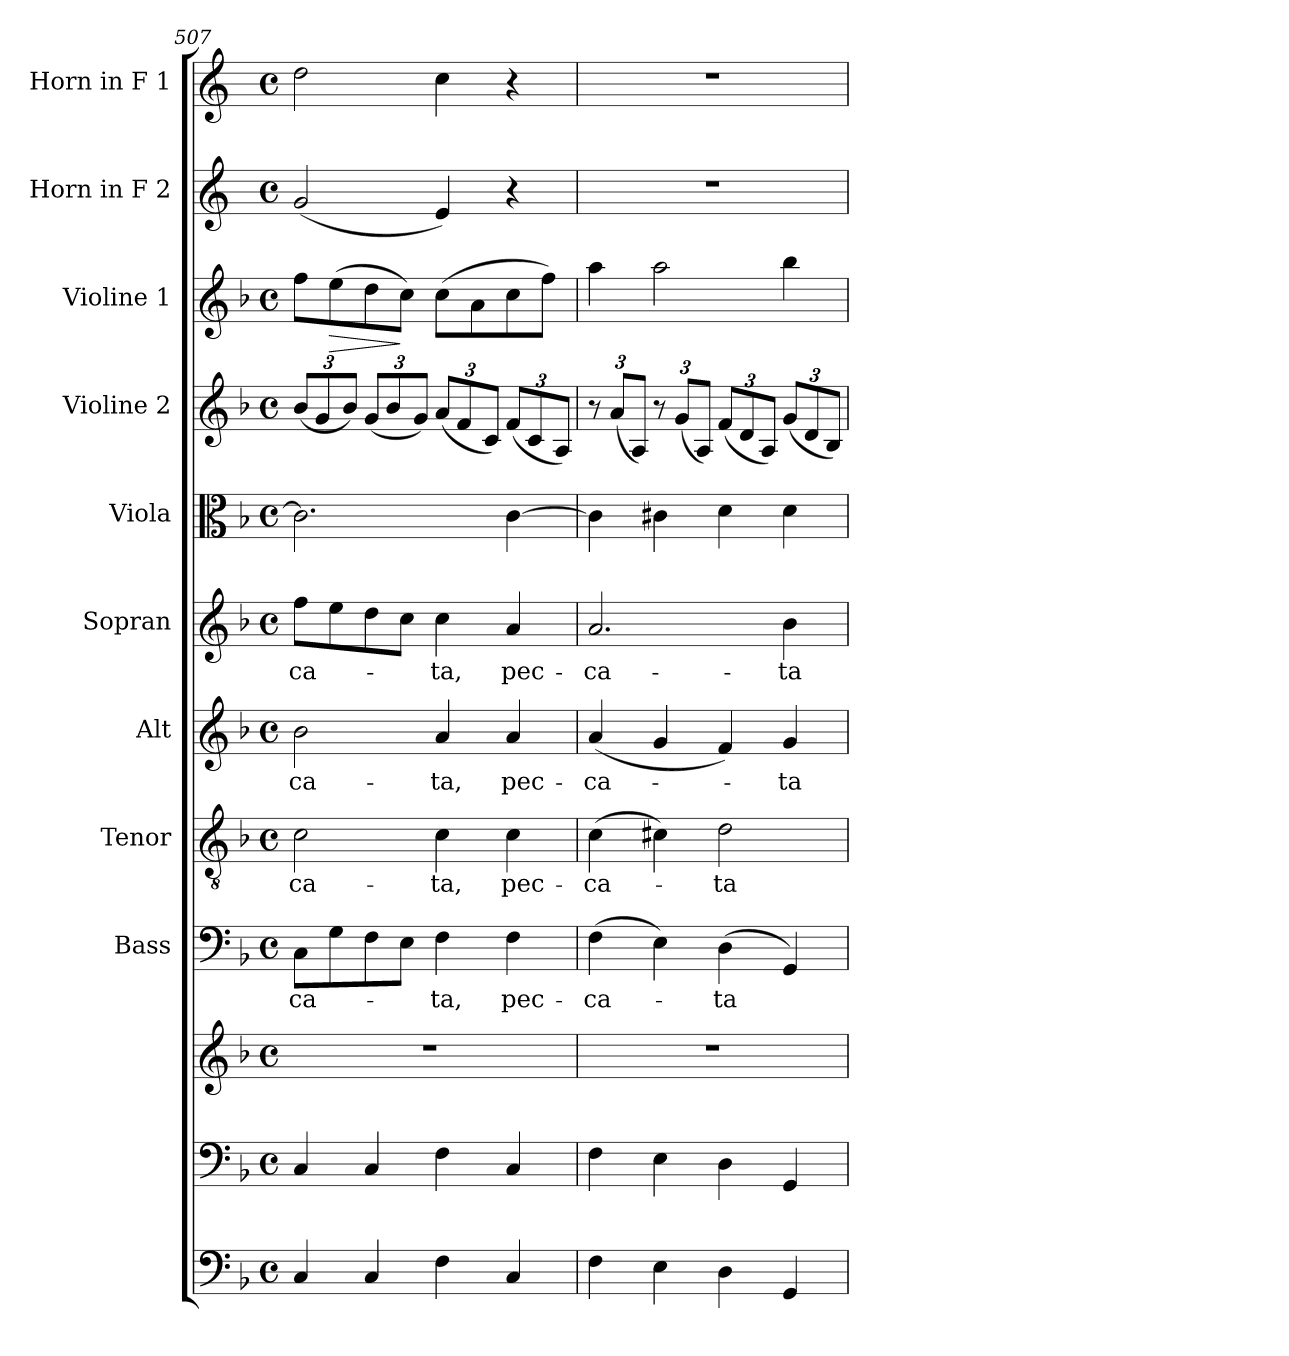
**kern	**kern	**kern	**kern	**text	**kern	**text	**kern	**text	**kern	**text	**kern	**kern	**kern	**dynam	**kern	**kern
*part11	*part10	*part10	*part9	*part9	*part8	*part8	*part7	*part7	*part6	*part6	*part5	*part4	*part3	*part3	*part2	*part1
*staff12	*staff11	*staff10	*staff9	*staff9	*staff8	*staff8	*staff7	*staff7	*staff6	*staff6	*staff5	*staff4	*staff3	*staff3	*staff2	*staff1
*	*	*	*I"Bass	*	*I"Tenor	*	*I"Alt	*	*I"Sopran	*	*I"Viola	*I"Violine 2	*I"Violine 1	*	*I"Horn in F 2	*I"Horn in F 1
*	*	*	*I'B.	*	*I'T.	*	*I'A.	*	*I'S.	*	*I'Vla.	*I'Vl. 2	*I'Vl. 1	*	*	*
!!LO:PB:g=z
*clefF4	*clefF4	*clefG2	*clefF4	*	*clefGv2	*	*clefG2	*	*clefG2	*	*clefC3	*clefG2	*clefG2	*	*clefG2	*clefG2
*ITrd7c12	*	*	*	*	*	*	*	*	*	*	*	*	*	*	*ITrd4c7	*ITrd4c7
*k[b-]	*k[b-]	*k[b-]	*k[b-]	*	*k[b-]	*	*k[b-]	*	*k[b-]	*	*k[b-]	*k[b-]	*k[b-]	*	*k[b-]	*k[b-]
*F:	*F:	*F:	*F:	*	*F:	*	*F:	*	*F:	*	*F:	*F:	*F:	*	*F:	*F:
*M4/4	*M4/4	*M4/4	*M4/4	*	*M4/4	*	*M4/4	*	*M4/4	*	*M4/4	*M4/4	*M4/4	*	*M4/4	*M4/4
*met(c)	*met(c)	*met(c)	*met(c)	*	*met(c)	*	*met(c)	*	*met(c)	*	*met(c)	*met(c)	*met(c)	*	*met(c)	*met(c)
=507	=507	=507	=507	=507	=507	=507	=507	=507	=507	=507	=507	=507	=507	=507	=507	=507
!	!	!	!	!LO:LY:b	!	!LO:LY:b	!	!LO:LY:b	!	!LO:LY:b	!	!	!	!	!	!
*	*	*	*	*	*	*	*	*	*	*	*	*Xbrackettup	*	*	*	*
4CC/	4C/	1r	8C\L	-ca-	2c\	-ca-	2b-\	-ca-	8ff\L	-ca-	2.c\]	(<12b-/L	8ff\L	.	(<2c/	2g\
.	.	.	.	.	.	.	.	.	.	.	.	12g/	.	.	.	.
!	!	!	!	!	!	!	!	!	!	!	!	!	!	!LO:HP:b	!	!
.	.	.	8G\	.	.	.	.	.	8ee\	.	.	.	(>8ee\	>	.	.
.	.	.	.	.	.	.	.	.	.	.	.	12b-/J)	.	.	.	.
4CC/	4C/	.	8F\	.	.	.	.	.	8dd\	.	.	(<12g/L	8dd\	.	.	.
.	.	.	.	.	.	.	.	.	.	.	.	12b-/	.	.	.	.
.	.	.	8E\J	.	.	.	.	.	8cc\J	.	.	.	8cc\J)	]	.	.
.	.	.	.	.	.	.	.	.	.	.	.	12g/J)	.	.	.	.
!	!	!	!	!LO:LY:b	!	!LO:LY:b	!	!LO:LY:b	!	!LO:LY:b	!	!	!	!	!	!
4FF\	4F\	.	4F\	-ta,	4c\	-ta,	4a/	-ta,	4cc\	-ta,	.	(<12a/L	(>8cc\L	.	4A/)	4f\
.	.	.	.	.	.	.	.	.	.	.	.	12f/	.	.	.	.
.	.	.	.	.	.	.	.	.	.	.	.	.	8a\	.	.	.
.	.	.	.	.	.	.	.	.	.	.	.	12c/J)	.	.	.	.
!	!	!	!	!LO:LY:b	!	!LO:LY:b	!	!LO:LY:b	!	!LO:LY:b	!	!	!	!	!	!
4CC/	4C/	.	4F\	pec-	4c\	pec-	4a/	pec-	4a/	pec-	[4c\	(<12f/L	8cc\	.	4r	4r
.	.	.	.	.	.	.	.	.	.	.	.	12c/	.	.	.	.
.	.	.	.	.	.	.	.	.	.	.	.	.	8ff\J)	.	.	.
.	.	.	.	.	.	.	.	.	.	.	.	12A/J)	.	.	.	.
=508	=508	=508	=508	=508	=508	=508	=508	=508	=508	=508	=508	=508	=508	=508	=508	=508
!	!	!	!	!LO:LY:b	!	!LO:LY:b	!	!LO:LY:b	!	!LO:LY:b	!	!	!	!	!	!
4FF\	4F\	1r	(>4F\	-ca-	(>4c\	-ca-	(<4a/	-ca-	2.a/	-ca-	4c\]	12r	4aa\	.	1r	1r
.	.	.	.	.	.	.	.	.	.	.	.	(<12a/L	.	.	.	.
.	.	.	.	.	.	.	.	.	.	.	.	12A/J)	.	.	.	.
4EE\	4E\	.	4E\)	.	4c#X\)	.	4g/	.	.	.	4c#X\	12r	2aa\	.	.	.
.	.	.	.	.	.	.	.	.	.	.	.	(<12g/L	.	.	.	.
.	.	.	.	.	.	.	.	.	.	.	.	12A/J)	.	.	.	.
!	!	!	!	!LO:LY:b	!	!LO:LY:b	!	!	!	!	!	!	!	!	!	!
4DD\	4D\	.	(>4D\	-ta	2d\	-ta	4f/)	.	.	.	4d\	(<12f/L	.	.	.	.
.	.	.	.	.	.	.	.	.	.	.	.	12d/	.	.	.	.
.	.	.	.	.	.	.	.	.	.	.	.	12A/J)	.	.	.	.
!	!	!	!	!	!	!	!	!LO:LY:b	!	!LO:LY:b	!	!	!	!	!	!
4GGG/	4GG/	.	4GG/)	.	.	.	4g/	-ta	4b-\	-ta	4d\	(<12g/L	4bb-\	.	.	.
.	.	.	.	.	.	.	.	.	.	.	.	12d/	.	.	.	.
.	.	.	.	.	.	.	.	.	.	.	.	12B-/J)	.	.	.	.
=	=	=	=	=	=	=	=	=	=	=	=	=	=	=	=	=
*-	*-	*-	*-	*-	*-	*-	*-	*-	*-	*-	*-	*-	*-	*-	*-	*-
